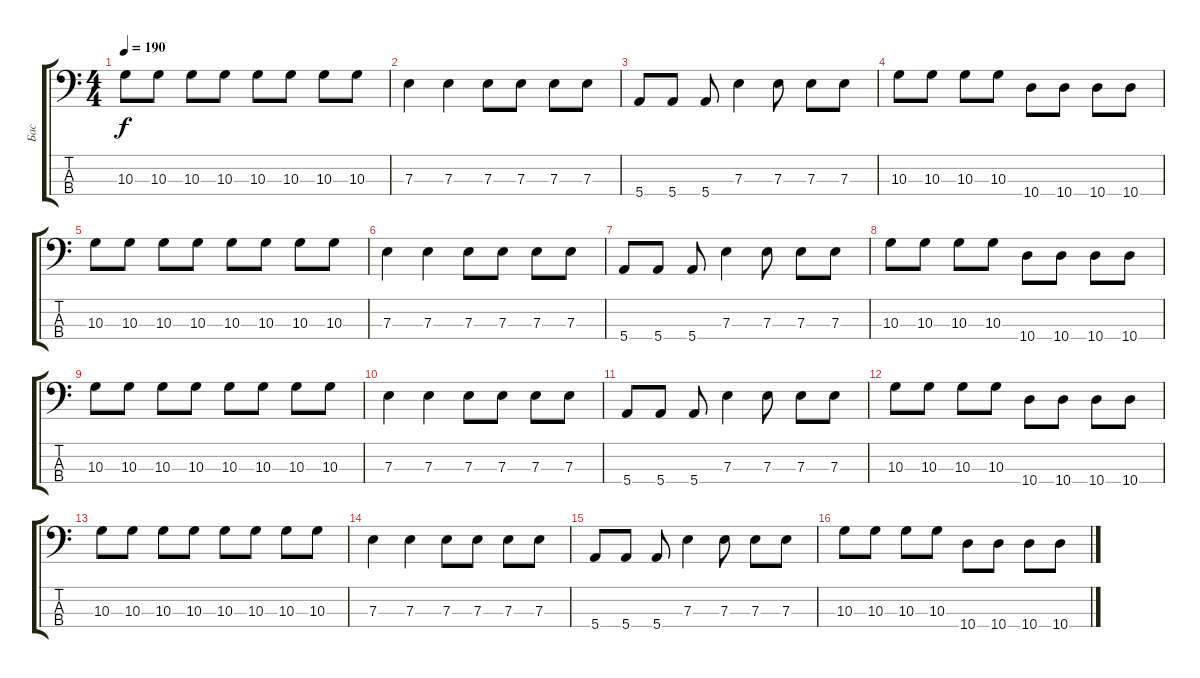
\track ("Бас" "Бас") {instrument electricbasspick}
\staff {score tabs}
\tuning (G2 D2 A1 E1) {hide}
\ts (4 4)
\tempo 190
\clef f4
\ks c
10.3.8{dy f} 10.3.8 10.3.8 10.3.8 10.3.8 10.3.8 10.3.8 10.3.8 |
7.3.4 7.3.4 7.3.8 7.3.8 7.3.8 7.3.8 |
5.4.8 5.4.8 5.4.8 7.3.4 7.3.8 7.3.8 7.3.8 |
10.3.8 10.3.8 10.3.8 10.3.8 10.4.8 10.4.8 10.4.8 10.4.8 |
10.3.8 10.3.8 10.3.8 10.3.8 10.3.8 10.3.8 10.3.8 10.3.8 |
7.3.4 7.3.4 7.3.8 7.3.8 7.3.8 7.3.8 |
5.4.8 5.4.8 5.4.8 7.3.4 7.3.8 7.3.8 7.3.8 |
10.3.8 10.3.8 10.3.8 10.3.8 10.4.8 10.4.8 10.4.8 10.4.8 |
10.3.8 10.3.8 10.3.8 10.3.8 10.3.8 10.3.8 10.3.8 10.3.8 |
7.3.4 7.3.4 7.3.8 7.3.8 7.3.8 7.3.8 |
5.4.8 5.4.8 5.4.8 7.3.4 7.3.8 7.3.8 7.3.8 |
10.3.8 10.3.8 10.3.8 10.3.8 10.4.8 10.4.8 10.4.8 10.4.8 |
10.3.8 10.3.8 10.3.8 10.3.8 10.3.8 10.3.8 10.3.8 10.3.8 |
7.3.4 7.3.4 7.3.8 7.3.8 7.3.8 7.3.8 |
5.4.8 5.4.8 5.4.8 7.3.4 7.3.8 7.3.8 7.3.8 |
10.3.8 10.3.8 10.3.8 10.3.8 10.4.8 10.4.8 10.4.8 10.4.8
